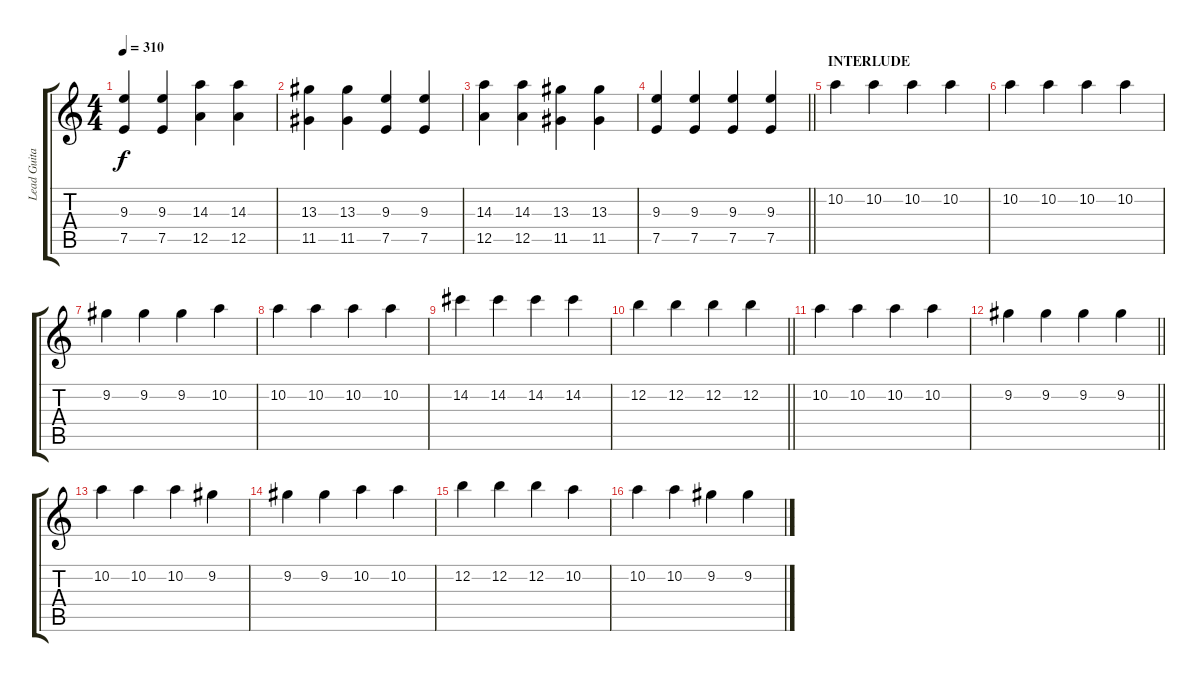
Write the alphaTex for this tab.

\track ("Lead Guitar" "Lead Guita") {instrument overdrivenguitar}
\staff {score tabs}
\tuning (E4 B3 G3 D3 A2 E2) {hide}
\ts (4 4)
\tempo 310
\clef g2
\ks c
(9.3 7.5).4{dy f} (9.3 7.5).4 (14.3 12.5).4 (14.3 12.5).4 |
(13.3 11.5).4 (13.3 11.5).4 (9.3 7.5).4 (9.3 7.5).4 |
(14.3 12.5).4 (14.3 12.5).4 (13.3 11.5).4 (13.3 11.5).4 |
\barLineRight lightlight
(9.3 7.5).4 (9.3 7.5).4 (9.3 7.5).4 (9.3 7.5).4 |
\section ("" "INTERLUDE")
10.2.4 10.2.4 10.2.4 10.2.4 |
10.2.4 10.2.4 10.2.4 10.2.4 |
9.2.4 9.2.4 9.2.4 10.2.4 |
10.2.4 10.2.4 10.2.4 10.2.4 |
14.2.4 14.2.4 14.2.4 14.2.4 |
\barLineRight lightlight
12.2.4 12.2.4 12.2.4 12.2.4 |
\section ("" "")
10.2.4 10.2.4 10.2.4 10.2.4 |
\barLineRight lightlight
9.2.4 9.2.4 9.2.4 9.2.4 |
10.2.4 10.2.4 10.2.4 9.2.4 |
9.2.4 9.2.4 10.2.4 10.2.4 |
12.2.4 12.2.4 12.2.4 10.2.4 |
10.2.4 10.2.4 9.2.4 9.2.4
